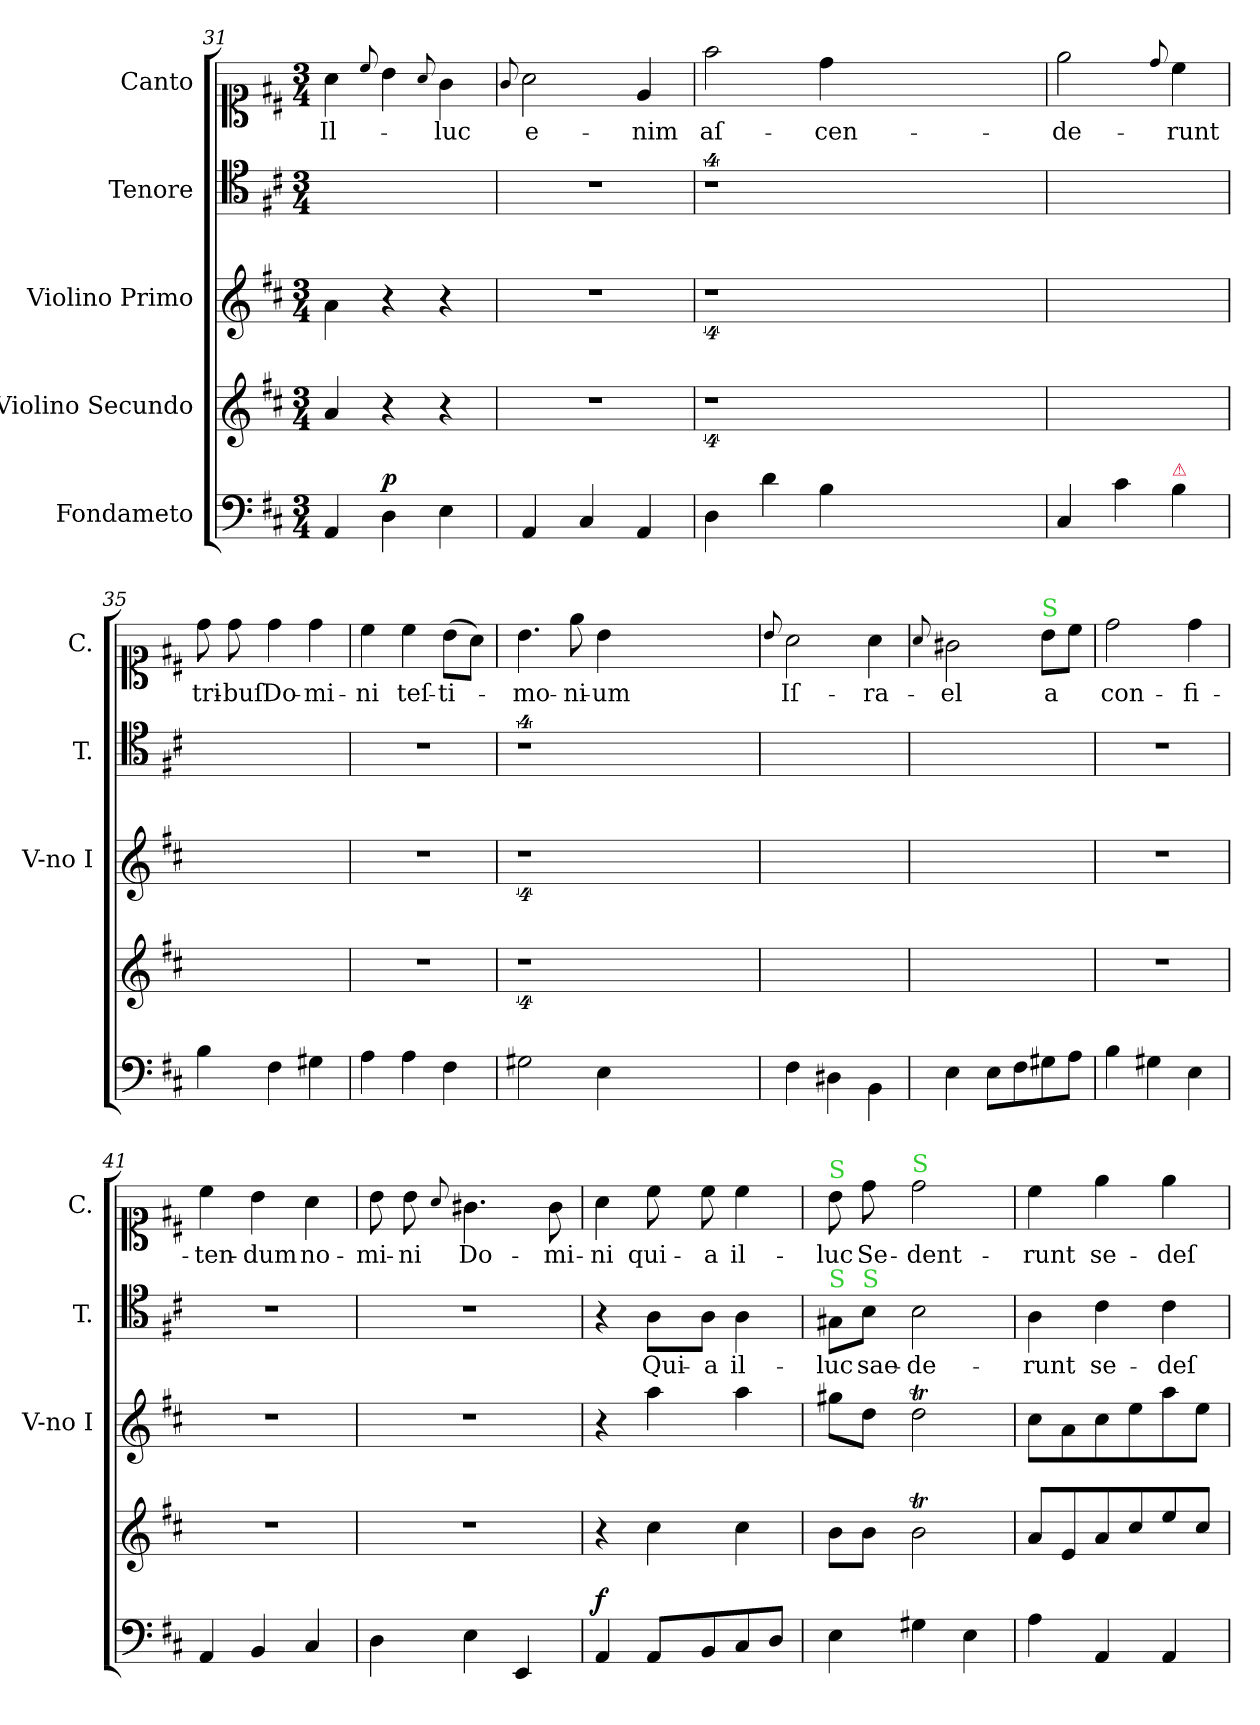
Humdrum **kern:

**kern	**dynam	**kern	**kern	**kern	**text	**kern	**text
*part5	*part5	*part4	*part3	*part2	*part2	*part1	*part1
*staff5	*staff5	*staff4	*staff3	*staff2	*staff2	*staff1	*staff1
*I"Fondameto	*	*I"Violino Secundo	*I"Violino Primo	*I"Tenore	*	*I"Canto	*
*	*	*	*I'V-no I	*I'T.	*	*I'C.	*
*clefF4	*	*clefG2	*clefG2	*clefC4	*	*clefC1	*
*k[f#c#]	*	*k[f#c#]	*k[f#c#]	*k[f#c#]	*	*k[f#c#]	*
*M3/4	*	*M3/4	*M3/4	*M3/4	*	*M3/4	*
=31	=31	=31	=31	=31	=31	=31	=31
4AA/	.	4a/	4a\	2.ryy	.	4a\	Il-
.	.	.	.	.	.	8qqcc#/	.
!	!LO:DY:a	!	!	!	!	!	!
4D\	p	4r	4r	.	.	4b\	.
.	.	.	.	.	.	8qqa/	.
4E\	.	4r	4r	.	.	4g\	-luc
=32	=32	=32	=32	=32	=32	=32	=32
.	.	.	.	.	.	8qqg/	.
4AA/	.	2.r	2.r	2.r	.	2a\	e-
4C#/	.	.	.	.	.	.	.
4AA/	.	.	.	.	.	4e/	-nim
=33	=33	=33	=33	=33	=33	=33	=33
4D\	.	4%9r	4%9r	4%9r	.	2ff#\	aſ-
4d\	.	.	.	.	.	.	.
4B\	.	.	.	.	.	4dd\	-cen-
1.ryy	.	.	.	.	.	1.ryy	.
=34	=34	=34	=34	=34	=34	=34	=34
4C#/	.	2.ryy	2.ryy	2.ryy	.	2ee\	-de-
4c#\	.	.	.	.	.	.	.
.	.	.	.	.	.	8qqdd/	.
!LO:TX:a:color=crimson:t=⚠	!	!	!	!	!	!	!
4B\	.	.	.	.	.	4cc#\	-runt
=35	=35	=35	=35	=35	=35	=35	=35
4B\	.	2.ryy	2.ryy	2.ryy	.	8dd\	tri-
.	.	.	.	.	.	8dd\	-buſ
4F#\	.	.	.	.	.	4dd\	Do-
4G#X\	.	.	.	.	.	4dd\	-mi-
=36	=36	=36	=36	=36	=36	=36	=36
4A\	.	2.r	2.r	2.r	.	4cc#\	-ni
4A\	.	.	.	.	.	4cc#\	teſ-
4F#\	.	.	.	.	.	(8b\L	-ti-
.	.	.	.	.	.	8a\J)	.
=37	=37	=37	=37	=37	=37	=37	=37
2G#X\	.	4%9r	4%9r	4%9r	.	4.b\	-mo-
.	.	.	.	.	.	8ee\	-ni-
4E\	.	.	.	.	.	4b\	-um
1.ryy	.	.	.	.	.	1.ryy	.
=38	=38	=38	=38	=38	=38	=38	=38
.	.	.	.	.	.	8qqb/	.
4F#\	.	2.ryy	2.ryy	2.ryy	.	2a\	Iſ-
4D#X\	.	.	.	.	.	.	.
4BB\	.	.	.	.	.	4a\	-ra-
=39	=39	=39	=39	=39	=39	=39	=39
.	.	.	.	.	.	8qqa/	.
4E\	.	2.ryy	2.ryy	2.ryy	.	2g#X\	-el
8E\L	.	.	.	.	.	.	.
8F#\	.	.	.	.	.	.	.
!	!	!	!	!	!	!LO:TX:a:color=limegreen:t=S	!
8G#X\	.	.	.	.	.	8b\L	a
8A\J	.	.	.	.	.	8cc#\J	.
=40	=40	=40	=40	=40	=40	=40	=40
4B\	.	2.r	2.r	2.r	.	2dd\	con-
4G#X\	.	.	.	.	.	.	.
4E\	.	.	.	.	.	4dd\	-fi-
=41	=41	=41	=41	=41	=41	=41	=41
4AA/	.	2.r	2.r	2.r	.	4cc#\	-ten-
4BB/	.	.	.	.	.	4b\	-dum
4C#/	.	.	.	.	.	4a\	no-
=42	=42	=42	=42	=42	=42	=42	=42
4D\	.	2.r	2.r	2.r	.	8b\	-mi-
.	.	.	.	.	.	8b\	-ni
.	.	.	.	.	.	8qqa/	.
4E\	.	.	.	.	.	4.g#X\	Do-
4EE/	.	.	.	.	.	.	.
.	.	.	.	.	.	8g#\	-mi-
=43	=43	=43	=43	=43	=43	=43	=43
!	!LO:DY:a	!	!	!	!	!	!
4AA/	f	4r	4r	4r	.	4a\	-ni
8AA/L	.	4cc#\	4aa\	8A\L	Qui-	8cc#\	qui-
8BB/	.	.	.	8A\J	-a	8cc#\	-a
8C#/	.	4cc#\	4aa\	4A\	il-	4cc#\	il-
8D/J	.	.	.	.	.	.	.
=44	=44	=44	=44	=44	=44	=44	=44
!	!	!	!	!	!	!LO:TX:a:color=limegreen:t=S	!
!	!	!	!	!LO:TX:a:color=limegreen:t=S	!	!	!
4E\	.	8b\L	8gg#X\L	8G#X\L	-luc	8b\	-luc
!	!	!	!	!LO:TX:a:color=limegreen:t=S	!	!	!
.	.	8b\J	8dd\J	8B\J	sae-	8dd\	Se-
!	!	!	!	!	!	!LO:TX:a:color=limegreen:t=S	!
4G#X\	.	2bT\	2ddT\	2B\	-de-	2dd\	-dent-
4E\	.	.	.	.	.	.	.
=45	=45	=45	=45	=45	=45	=45	=45
4A\	.	8a/L	8cc#\L	4A\	-runt	4cc#\	-runt
.	.	8e/	8a\	.	.	.	.
4AA/	.	8a/	8cc#\	4c#\	se-	4ee\	se-
.	.	8cc#/	8ee\	.	.	.	.
4AA/	.	8ee/	8aa\	4c#\	-deſ	4ee\	-deſ
.	.	8cc#/J	8ee\J	.	.	.	.
=	=	=	=	=	=	=	=
*-	*-	*-	*-	*-	*-	*-	*-
